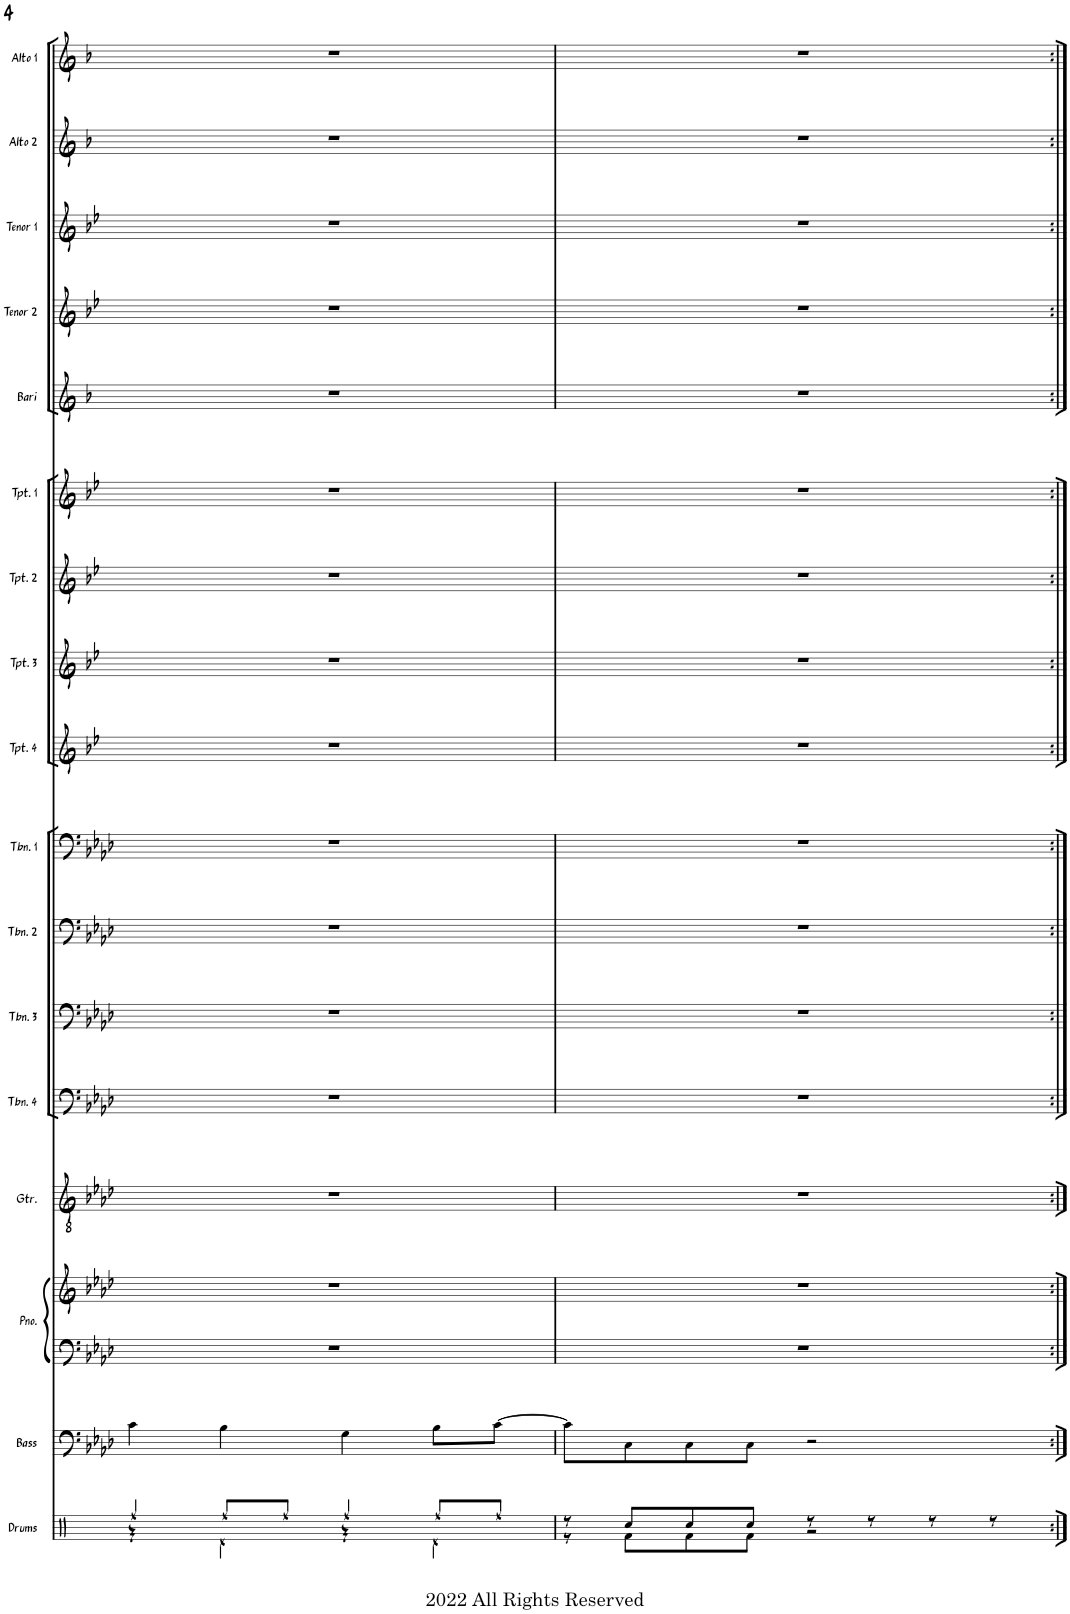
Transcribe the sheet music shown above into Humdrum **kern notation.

**kern	**kern	**kern	**kern	**kern	**kern	**kern	**kern	**kern	**kern	**kern	**kern	**kern	**kern	**kern	**kern	**kern	**kern
*part17	*part16	*part15	*part15	*part14	*part13	*part12	*part11	*part10	*part9	*part8	*part7	*part6	*part5	*part4	*part3	*part2	*part1
*staff18	*staff17	*staff16	*staff15	*staff14	*staff13	*staff12	*staff11	*staff10	*staff9	*staff8	*staff7	*staff6	*staff5	*staff4	*staff3	*staff2	*staff1
*I"Drums	*I"Bass	*I"Piano	*	*I"Guitar	*I"Trombone 4	*I"Trombone 3	*I"Trombone 2	*I"Trombone 1	*I"Trumpet 4	*I"Trumpet 3	*I"Trumpet 2	*I"Trumpet 1	*I"Bari Sax	*I"Tenor Sax 2	*I"Tenor Sax 1	*I"Alto Sax 2	*I"Alto Sax 1
*I'Drums	*I'Bass	*I'Pno.	*	*I'Gtr.	*I'Tbn. 4	*I'Tbn. 3	*I'Tbn. 2	*I'Tbn. 1	*I'Tpt. 4	*I'Tpt. 3	*I'Tpt. 2	*I'Tpt. 1	*I'Bari	*I'Tenor 2	*I'Tenor 1	*I'Alto 2	*I'Alto 1
!!LO:PB:g=z
*clefX	*clefF4	*clefF4	*clefG2	*clefGv2	*clefF4	*clefF4	*clefF4	*clefF4	*clefG2	*clefG2	*clefG2	*clefG2	*clefG2	*clefG2	*clefG2	*clefG2	*clefG2
*	*Trd7c12	*	*	*	*	*	*	*	*Trd1c2	*Trd1c2	*Trd1c2	*Trd1c2	*Trd12c21	*Trd8c14	*Trd8c14	*Trd5c9	*Trd5c9
*k[]	*k[b-e-a-d-]	*k[b-e-a-d-]	*k[b-e-a-d-]	*k[b-e-a-d-]	*k[b-e-a-d-]	*k[b-e-a-d-]	*k[b-e-a-d-]	*k[b-e-a-d-]	*k[b-e-]	*k[b-e-]	*k[b-e-]	*k[b-e-]	*k[b-]	*k[b-e-]	*k[b-e-]	*k[b-]	*k[b-]
*M4/4	*M4/4	*M4/4	*M4/4	*M4/4	*M4/4	*M4/4	*M4/4	*M4/4	*M4/4	*M4/4	*M4/4	*M4/4	*M4/4	*M4/4	*M4/4	*M4/4	*M4/4
=23	=23	=23	=23	=23	=23	=23	=23	=23	=23	=23	=23	=23	=23	=23	=23	=23	=23
*^	*	*	*	*	*	*	*	*	*	*	*	*	*	*	*	*	*
4Rff/	4r	4c\	1r	1r	1r	1r	1r	1r	1r	1r	1r	1r	1r	1r	1r	1r	1r	1r
8Rff/L	4Rd\	4B-\	.	.	.	.	.	.	.	.	.	.	.	.	.	.	.	.
8Rff/J	.	.	.	.	.	.	.	.	.	.	.	.	.	.	.	.	.	.
4Rff/	4r	4G\	.	.	.	.	.	.	.	.	.	.	.	.	.	.	.	.
8Rff/L	4Rd\	8B-\L	.	.	.	.	.	.	.	.	.	.	.	.	.	.	.	.
8Rff/J	.	[8c\J	.	.	.	.	.	.	.	.	.	.	.	.	.	.	.	.
=24	=24	=24	=24	=24	=24	=24	=24	=24	=24	=24	=24	=24	=24	=24	=24	=24	=24	=24
8r	8r	8c\L]	1r	1r	1r	1r	1r	1r	1r	1r	1r	1r	1r	1r	1r	1r	1r	1r
8Rcc/L	8Rf\L	8C\	.	.	.	.	.	.	.	.	.	.	.	.	.	.	.	.
8Rcc/	8Rf\	8C\	.	.	.	.	.	.	.	.	.	.	.	.	.	.	.	.
8Rcc/J	8Rf\J	8C\J	.	.	.	.	.	.	.	.	.	.	.	.	.	.	.	.
8r	2r	2r	.	.	.	.	.	.	.	.	.	.	.	.	.	.	.	.
8r	.	.	.	.	.	.	.	.	.	.	.	.	.	.	.	.	.	.
8r	.	.	.	.	.	.	.	.	.	.	.	.	.	.	.	.	.	.
8r	.	.	.	.	.	.	.	.	.	.	.	.	.	.	.	.	.	.
*v	*v	*	*	*	*	*	*	*	*	*	*	*	*	*	*	*	*	*
=:|!	=:|!	=:|!	=:|!	=:|!	=:|!	=:|!	=:|!	=:|!	=:|!	=:|!	=:|!	=:|!	=:|!	=:|!	=:|!	=:|!	=:|!
*-	*-	*-	*-	*-	*-	*-	*-	*-	*-	*-	*-	*-	*-	*-	*-	*-	*-
